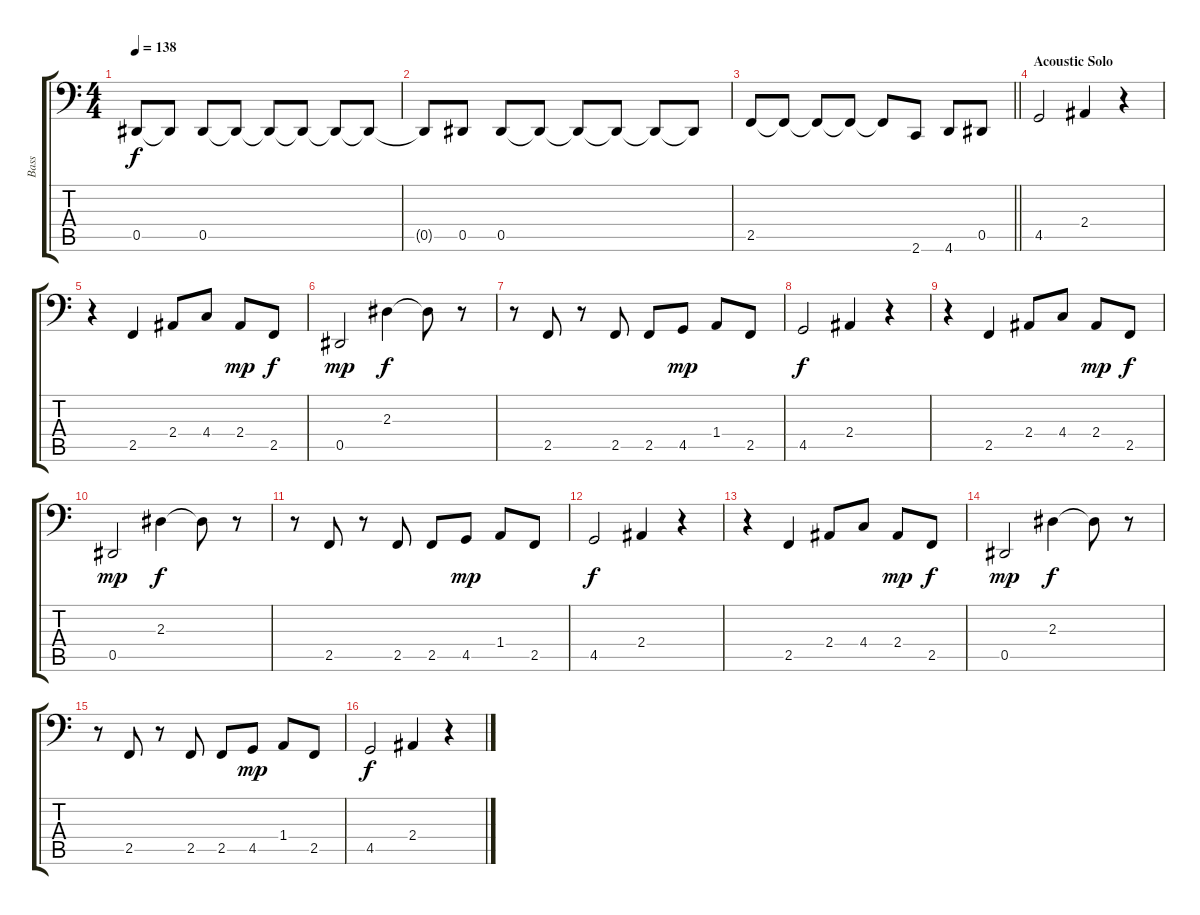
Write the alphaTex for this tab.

\track ("Bass" "Bass") {instrument electricbassfinger}
\staff {score tabs}
\tuning (B2 Gb2 Db2 Ab1 Eb1 Bb0) {hide}
\ts (4 4)
\tempo 138
\clef f4
\ks c
0.5.8{dy f} 0.5{t}.8 0.5.8 0.5{t}.8 0.5{t}.8 0.5{t}.8 0.5{t}.8 0.5{t}.8 |
0.5{t}.8 0.5.8 0.5.8 0.5{t}.8 0.5{t}.8 0.5{t}.8 0.5{t}.8 0.5{t}.8 |
\barLineRight lightlight
2.5.8 2.5{t}.8 2.5{t}.8 2.5{t}.8 2.5{t}.8 2.6.8 4.6.8 0.5.8 |
\section ("" "Acoustic Solo")
4.5.2 2.4.4 r.4 |
r.4 2.5.4 2.4.8 4.4.8 2.4.8{dy mp} 2.5.8{dy f} |
0.5.2{dy mp} 2.3.4{dy f} 2.3{t}.8 r.8 |
r.8 2.5.8 r.8 2.5.8 2.5.8 4.5.8{dy mp} 1.4.8 2.5.8 |
4.5.2{dy f} 2.4.4 r.4 |
r.4 2.5.4 2.4.8 4.4.8 2.4.8{dy mp} 2.5.8{dy f} |
0.5.2{dy mp} 2.3.4{dy f} 2.3{t}.8 r.8 |
r.8 2.5.8 r.8 2.5.8 2.5.8 4.5.8{dy mp} 1.4.8 2.5.8 |
4.5.2{dy f} 2.4.4 r.4 |
r.4 2.5.4 2.4.8 4.4.8 2.4.8{dy mp} 2.5.8{dy f} |
0.5.2{dy mp} 2.3.4{dy f} 2.3{t}.8 r.8 |
r.8 2.5.8 r.8 2.5.8 2.5.8 4.5.8{dy mp} 1.4.8 2.5.8 |
4.5.2{dy f} 2.4.4 r.4
